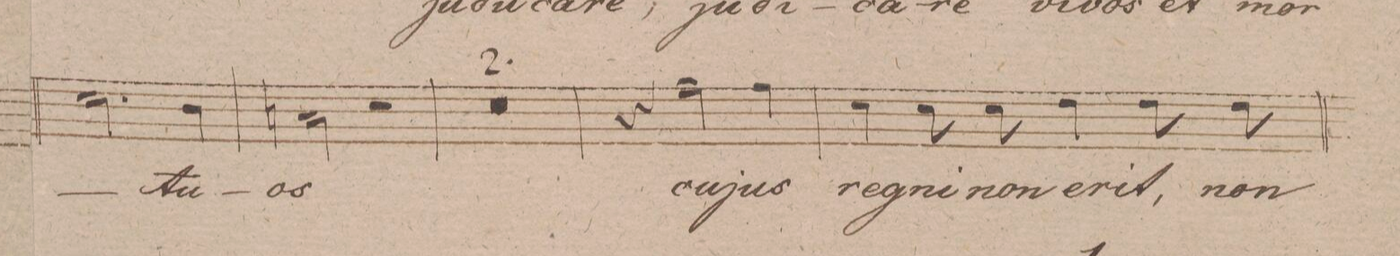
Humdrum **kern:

**kern	**text	**dynam
*I"Tenore.	*	*
*clefC4	*	*
*k[f#c#g#d#]	*	*
*met(c|)	*	*
*M2/2	*	*
2.B\]	.	.
4A\	-tu-	.
=171	=171	=171
2Gn\	-os	.
2r	.	.
=172	=172	=172
0r	.	.
=173	=173	=173
=174	=174	=174
4r	.	.
2e\	cu-	.
4e\	-jus	.
=175	=175	=175
4B\	re-	.
8B\	-gni	.
8B\	non	.
4B\	e-	.
8c#\	-rit,	.
8c#\	non	.
=176	=176	=176
*-	*-	*-
